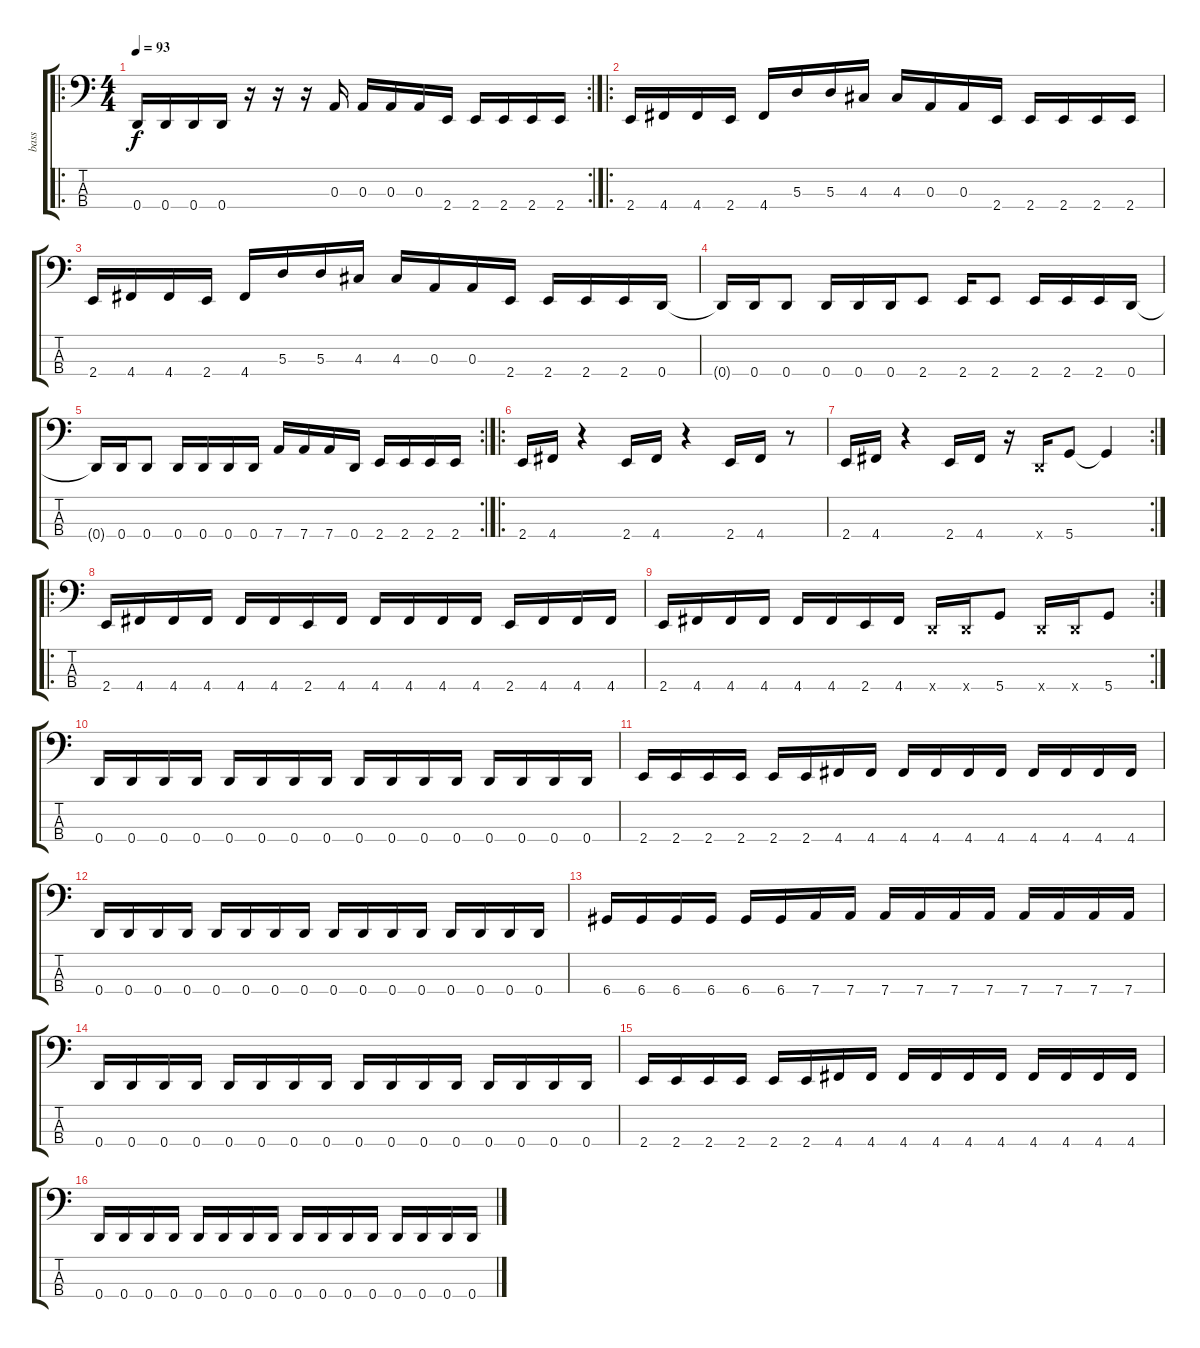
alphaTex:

\track ("bass" "bass") {instrument electricbassfinger}
\staff {score tabs}
\tuning (G2 D2 A1 D1) {hide}
\ro
\rc 2
\ts (4 4)
\tempo 93
\clef f4
\ks c
0.4.16{dy f} 0.4.16 0.4.16 0.4.16 r.16 r.16 r.16 0.3.16 0.3.16 0.3.16 0.3.16 2.4.16 2.4.16 2.4.16 2.4.16 2.4.16 |
\ro
2.4.16 4.4.16 4.4.16 2.4.16 4.4.16 5.3.16 5.3.16 4.3.16 4.3.16 0.3.16 0.3.16 2.4.16 2.4.16 2.4.16 2.4.16 2.4.16 |
2.4.16 4.4.16 4.4.16 2.4.16 4.4.16 5.3.16 5.3.16 4.3.16 4.3.16 0.3.16 0.3.16 2.4.16 2.4.16 2.4.16 2.4.16 0.4.16 |
0.4{t}.16 0.4.16 0.4.8 0.4.16 0.4.16 0.4.16 2.4.8 2.4.16 2.4.8 2.4.16 2.4.16 2.4.16 0.4.16 |
\rc 2
0.4{t}.16 0.4.16 0.4.8 0.4.16 0.4.16 0.4.16 0.4.16 7.4.16 7.4.16 7.4.16 0.4.16 2.4.16 2.4.16 2.4.16 2.4.16 |
\ro
2.4.16 4.4.16 r.4 2.4.16 4.4.16 r.4 2.4.16 4.4.16 r.8 |
\rc 2
2.4.16 4.4.16 r.4 2.4.16 4.4.16 r.16 0.4{x}.16 5.4.8 5.4{t}.4 |
\ro
2.4.16 4.4.16 4.4.16 4.4.16 4.4.16 4.4.16 2.4.16 4.4.16 4.4.16 4.4.16 4.4.16 4.4.16 2.4.16 4.4.16 4.4.16 4.4.16 |
\rc 2
2.4.16 4.4.16 4.4.16 4.4.16 4.4.16 4.4.16 2.4.16 4.4.16 0.4{x}.16 0.4{x}.16 5.4.8 0.4{x}.16 0.4{x}.16 5.4.8 |
0.4.16 0.4.16 0.4.16 0.4.16 0.4.16 0.4.16 0.4.16 0.4.16 0.4.16 0.4.16 0.4.16 0.4.16 0.4.16 0.4.16 0.4.16 0.4.16 |
2.4.16 2.4.16 2.4.16 2.4.16 2.4.16 2.4.16 4.4.16 4.4.16 4.4.16 4.4.16 4.4.16 4.4.16 4.4.16 4.4.16 4.4.16 4.4.16 |
0.4.16 0.4.16 0.4.16 0.4.16 0.4.16 0.4.16 0.4.16 0.4.16 0.4.16 0.4.16 0.4.16 0.4.16 0.4.16 0.4.16 0.4.16 0.4.16 |
6.4.16 6.4.16 6.4.16 6.4.16 6.4.16 6.4.16 7.4.16 7.4.16 7.4.16 7.4.16 7.4.16 7.4.16 7.4.16 7.4.16 7.4.16 7.4.16 |
0.4.16 0.4.16 0.4.16 0.4.16 0.4.16 0.4.16 0.4.16 0.4.16 0.4.16 0.4.16 0.4.16 0.4.16 0.4.16 0.4.16 0.4.16 0.4.16 |
2.4.16 2.4.16 2.4.16 2.4.16 2.4.16 2.4.16 4.4.16 4.4.16 4.4.16 4.4.16 4.4.16 4.4.16 4.4.16 4.4.16 4.4.16 4.4.16 |
0.4.16 0.4.16 0.4.16 0.4.16 0.4.16 0.4.16 0.4.16 0.4.16 0.4.16 0.4.16 0.4.16 0.4.16 0.4.16 0.4.16 0.4.16 0.4.16
